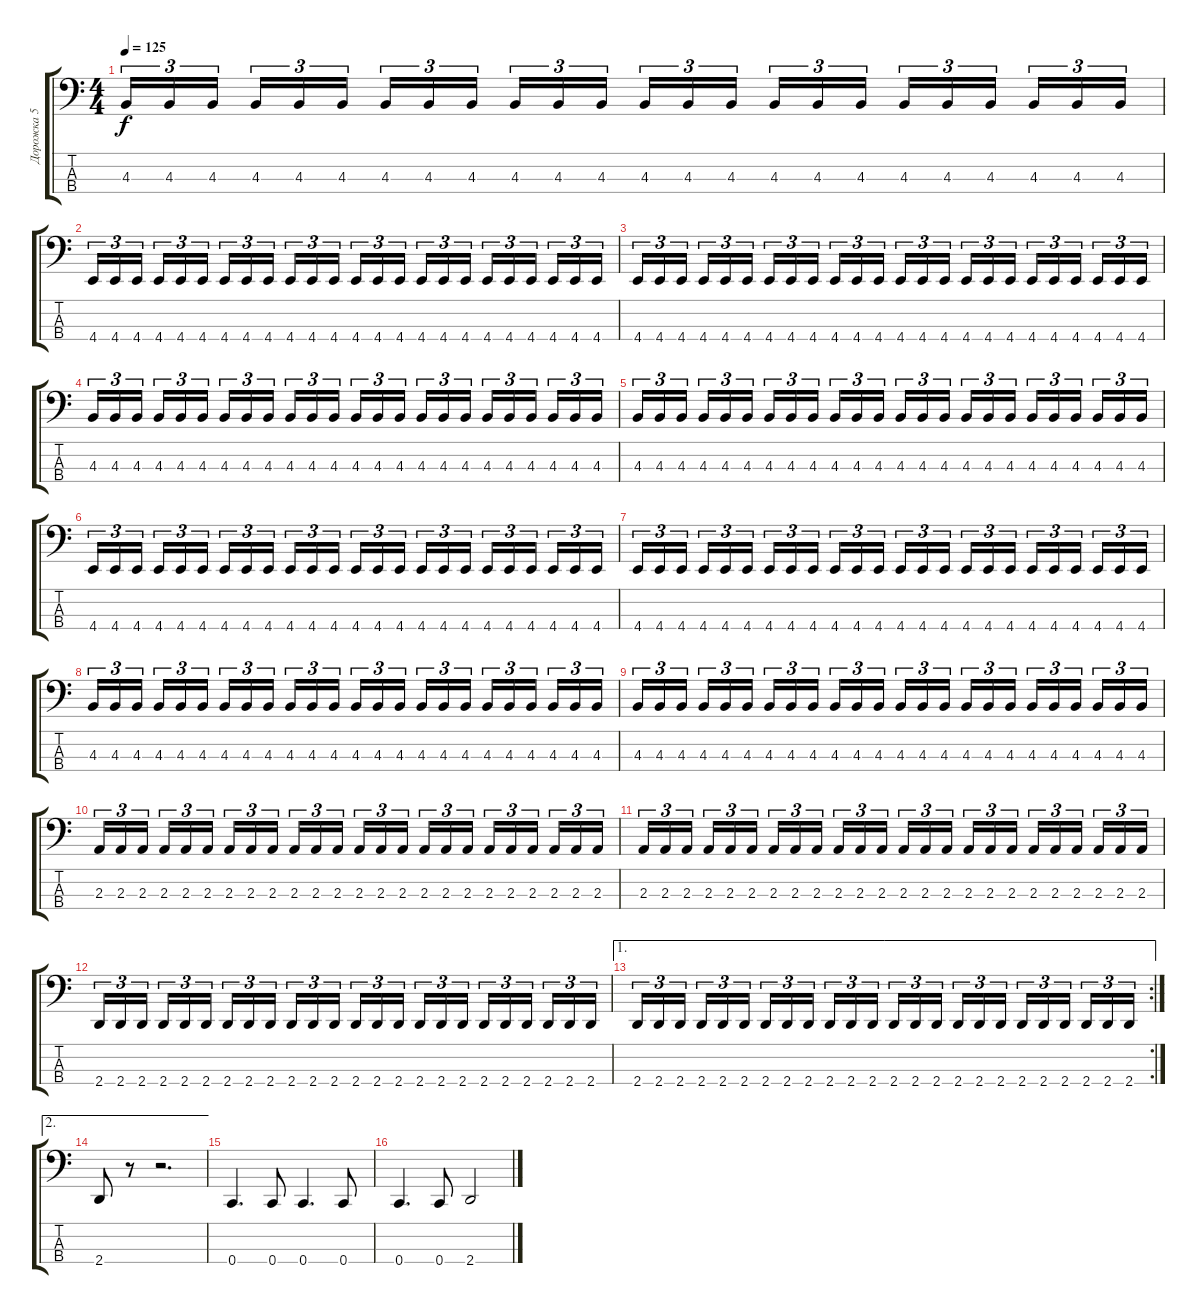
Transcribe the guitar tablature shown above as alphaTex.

\track ("Дорожка 5" "Дорожка 5") {instrument electricbassfinger}
\staff {score tabs}
\tuning (F2 C2 G1 C1) {hide}
\ts (4 4)
\tempo 125
\clef f4
\ks c
4.3.16{tu (3 2) dy f} 4.3.16{tu (3 2)} 4.3.16{tu (3 2) beam splitsecondary} 4.3.16{tu (3 2)} 4.3.16{tu (3 2)} 4.3.16{tu (3 2)} 4.3.16{tu (3 2)} 4.3.16{tu (3 2)} 4.3.16{tu (3 2) beam splitsecondary} 4.3.16{tu (3 2)} 4.3.16{tu (3 2)} 4.3.16{tu (3 2)} 4.3.16{tu (3 2)} 4.3.16{tu (3 2)} 4.3.16{tu (3 2) beam splitsecondary} 4.3.16{tu (3 2)} 4.3.16{tu (3 2)} 4.3.16{tu (3 2)} 4.3.16{tu (3 2)} 4.3.16{tu (3 2)} 4.3.16{tu (3 2) beam splitsecondary} 4.3.16{tu (3 2)} 4.3.16{tu (3 2)} 4.3.16{tu (3 2)} |
4.4.16{tu (3 2)} 4.4.16{tu (3 2)} 4.4.16{tu (3 2) beam splitsecondary} 4.4.16{tu (3 2)} 4.4.16{tu (3 2)} 4.4.16{tu (3 2)} 4.4.16{tu (3 2)} 4.4.16{tu (3 2)} 4.4.16{tu (3 2) beam splitsecondary} 4.4.16{tu (3 2)} 4.4.16{tu (3 2)} 4.4.16{tu (3 2)} 4.4.16{tu (3 2)} 4.4.16{tu (3 2)} 4.4.16{tu (3 2) beam splitsecondary} 4.4.16{tu (3 2)} 4.4.16{tu (3 2)} 4.4.16{tu (3 2)} 4.4.16{tu (3 2)} 4.4.16{tu (3 2)} 4.4.16{tu (3 2) beam splitsecondary} 4.4.16{tu (3 2)} 4.4.16{tu (3 2)} 4.4.16{tu (3 2)} |
4.4.16{tu (3 2)} 4.4.16{tu (3 2)} 4.4.16{tu (3 2) beam splitsecondary} 4.4.16{tu (3 2)} 4.4.16{tu (3 2)} 4.4.16{tu (3 2)} 4.4.16{tu (3 2)} 4.4.16{tu (3 2)} 4.4.16{tu (3 2) beam splitsecondary} 4.4.16{tu (3 2)} 4.4.16{tu (3 2)} 4.4.16{tu (3 2)} 4.4.16{tu (3 2)} 4.4.16{tu (3 2)} 4.4.16{tu (3 2) beam splitsecondary} 4.4.16{tu (3 2)} 4.4.16{tu (3 2)} 4.4.16{tu (3 2)} 4.4.16{tu (3 2)} 4.4.16{tu (3 2)} 4.4.16{tu (3 2) beam splitsecondary} 4.4.16{tu (3 2)} 4.4.16{tu (3 2)} 4.4.16{tu (3 2)} |
4.3.16{tu (3 2)} 4.3.16{tu (3 2)} 4.3.16{tu (3 2) beam splitsecondary} 4.3.16{tu (3 2)} 4.3.16{tu (3 2)} 4.3.16{tu (3 2)} 4.3.16{tu (3 2)} 4.3.16{tu (3 2)} 4.3.16{tu (3 2) beam splitsecondary} 4.3.16{tu (3 2)} 4.3.16{tu (3 2)} 4.3.16{tu (3 2)} 4.3.16{tu (3 2)} 4.3.16{tu (3 2)} 4.3.16{tu (3 2) beam splitsecondary} 4.3.16{tu (3 2)} 4.3.16{tu (3 2)} 4.3.16{tu (3 2)} 4.3.16{tu (3 2)} 4.3.16{tu (3 2)} 4.3.16{tu (3 2) beam splitsecondary} 4.3.16{tu (3 2)} 4.3.16{tu (3 2)} 4.3.16{tu (3 2)} |
4.3.16{tu (3 2)} 4.3.16{tu (3 2)} 4.3.16{tu (3 2) beam splitsecondary} 4.3.16{tu (3 2)} 4.3.16{tu (3 2)} 4.3.16{tu (3 2)} 4.3.16{tu (3 2)} 4.3.16{tu (3 2)} 4.3.16{tu (3 2) beam splitsecondary} 4.3.16{tu (3 2)} 4.3.16{tu (3 2)} 4.3.16{tu (3 2)} 4.3.16{tu (3 2)} 4.3.16{tu (3 2)} 4.3.16{tu (3 2) beam splitsecondary} 4.3.16{tu (3 2)} 4.3.16{tu (3 2)} 4.3.16{tu (3 2)} 4.3.16{tu (3 2)} 4.3.16{tu (3 2)} 4.3.16{tu (3 2) beam splitsecondary} 4.3.16{tu (3 2)} 4.3.16{tu (3 2)} 4.3.16{tu (3 2)} |
4.4.16{tu (3 2)} 4.4.16{tu (3 2)} 4.4.16{tu (3 2) beam splitsecondary} 4.4.16{tu (3 2)} 4.4.16{tu (3 2)} 4.4.16{tu (3 2)} 4.4.16{tu (3 2)} 4.4.16{tu (3 2)} 4.4.16{tu (3 2) beam splitsecondary} 4.4.16{tu (3 2)} 4.4.16{tu (3 2)} 4.4.16{tu (3 2)} 4.4.16{tu (3 2)} 4.4.16{tu (3 2)} 4.4.16{tu (3 2) beam splitsecondary} 4.4.16{tu (3 2)} 4.4.16{tu (3 2)} 4.4.16{tu (3 2)} 4.4.16{tu (3 2)} 4.4.16{tu (3 2)} 4.4.16{tu (3 2) beam splitsecondary} 4.4.16{tu (3 2)} 4.4.16{tu (3 2)} 4.4.16{tu (3 2)} |
4.4.16{tu (3 2)} 4.4.16{tu (3 2)} 4.4.16{tu (3 2) beam splitsecondary} 4.4.16{tu (3 2)} 4.4.16{tu (3 2)} 4.4.16{tu (3 2)} 4.4.16{tu (3 2)} 4.4.16{tu (3 2)} 4.4.16{tu (3 2) beam splitsecondary} 4.4.16{tu (3 2)} 4.4.16{tu (3 2)} 4.4.16{tu (3 2)} 4.4.16{tu (3 2)} 4.4.16{tu (3 2)} 4.4.16{tu (3 2) beam splitsecondary} 4.4.16{tu (3 2)} 4.4.16{tu (3 2)} 4.4.16{tu (3 2)} 4.4.16{tu (3 2)} 4.4.16{tu (3 2)} 4.4.16{tu (3 2) beam splitsecondary} 4.4.16{tu (3 2)} 4.4.16{tu (3 2)} 4.4.16{tu (3 2)} |
4.3.16{tu (3 2)} 4.3.16{tu (3 2)} 4.3.16{tu (3 2) beam splitsecondary} 4.3.16{tu (3 2)} 4.3.16{tu (3 2)} 4.3.16{tu (3 2)} 4.3.16{tu (3 2)} 4.3.16{tu (3 2)} 4.3.16{tu (3 2) beam splitsecondary} 4.3.16{tu (3 2)} 4.3.16{tu (3 2)} 4.3.16{tu (3 2)} 4.3.16{tu (3 2)} 4.3.16{tu (3 2)} 4.3.16{tu (3 2) beam splitsecondary} 4.3.16{tu (3 2)} 4.3.16{tu (3 2)} 4.3.16{tu (3 2)} 4.3.16{tu (3 2)} 4.3.16{tu (3 2)} 4.3.16{tu (3 2) beam splitsecondary} 4.3.16{tu (3 2)} 4.3.16{tu (3 2)} 4.3.16{tu (3 2)} |
4.3.16{tu (3 2)} 4.3.16{tu (3 2)} 4.3.16{tu (3 2) beam splitsecondary} 4.3.16{tu (3 2)} 4.3.16{tu (3 2)} 4.3.16{tu (3 2)} 4.3.16{tu (3 2)} 4.3.16{tu (3 2)} 4.3.16{tu (3 2) beam splitsecondary} 4.3.16{tu (3 2)} 4.3.16{tu (3 2)} 4.3.16{tu (3 2)} 4.3.16{tu (3 2)} 4.3.16{tu (3 2)} 4.3.16{tu (3 2) beam splitsecondary} 4.3.16{tu (3 2)} 4.3.16{tu (3 2)} 4.3.16{tu (3 2)} 4.3.16{tu (3 2)} 4.3.16{tu (3 2)} 4.3.16{tu (3 2) beam splitsecondary} 4.3.16{tu (3 2)} 4.3.16{tu (3 2)} 4.3.16{tu (3 2)} |
2.3.16{tu (3 2)} 2.3.16{tu (3 2)} 2.3.16{tu (3 2) beam splitsecondary} 2.3.16{tu (3 2)} 2.3.16{tu (3 2)} 2.3.16{tu (3 2)} 2.3.16{tu (3 2)} 2.3.16{tu (3 2)} 2.3.16{tu (3 2) beam splitsecondary} 2.3.16{tu (3 2)} 2.3.16{tu (3 2)} 2.3.16{tu (3 2)} 2.3.16{tu (3 2)} 2.3.16{tu (3 2)} 2.3.16{tu (3 2) beam splitsecondary} 2.3.16{tu (3 2)} 2.3.16{tu (3 2)} 2.3.16{tu (3 2)} 2.3.16{tu (3 2)} 2.3.16{tu (3 2)} 2.3.16{tu (3 2) beam splitsecondary} 2.3.16{tu (3 2)} 2.3.16{tu (3 2)} 2.3.16{tu (3 2)} |
2.3.16{tu (3 2)} 2.3.16{tu (3 2)} 2.3.16{tu (3 2) beam splitsecondary} 2.3.16{tu (3 2)} 2.3.16{tu (3 2)} 2.3.16{tu (3 2)} 2.3.16{tu (3 2)} 2.3.16{tu (3 2)} 2.3.16{tu (3 2) beam splitsecondary} 2.3.16{tu (3 2)} 2.3.16{tu (3 2)} 2.3.16{tu (3 2)} 2.3.16{tu (3 2)} 2.3.16{tu (3 2)} 2.3.16{tu (3 2) beam splitsecondary} 2.3.16{tu (3 2)} 2.3.16{tu (3 2)} 2.3.16{tu (3 2)} 2.3.16{tu (3 2)} 2.3.16{tu (3 2)} 2.3.16{tu (3 2) beam splitsecondary} 2.3.16{tu (3 2)} 2.3.16{tu (3 2)} 2.3.16{tu (3 2)} |
2.4.16{tu (3 2)} 2.4.16{tu (3 2)} 2.4.16{tu (3 2) beam splitsecondary} 2.4.16{tu (3 2)} 2.4.16{tu (3 2)} 2.4.16{tu (3 2)} 2.4.16{tu (3 2)} 2.4.16{tu (3 2)} 2.4.16{tu (3 2) beam splitsecondary} 2.4.16{tu (3 2)} 2.4.16{tu (3 2)} 2.4.16{tu (3 2)} 2.4.16{tu (3 2)} 2.4.16{tu (3 2)} 2.4.16{tu (3 2) beam splitsecondary} 2.4.16{tu (3 2)} 2.4.16{tu (3 2)} 2.4.16{tu (3 2)} 2.4.16{tu (3 2)} 2.4.16{tu (3 2)} 2.4.16{tu (3 2) beam splitsecondary} 2.4.16{tu (3 2)} 2.4.16{tu (3 2)} 2.4.16{tu (3 2)} |
\ae 1
\rc 2
2.4.16{tu (3 2)} 2.4.16{tu (3 2)} 2.4.16{tu (3 2) beam splitsecondary} 2.4.16{tu (3 2)} 2.4.16{tu (3 2)} 2.4.16{tu (3 2)} 2.4.16{tu (3 2)} 2.4.16{tu (3 2)} 2.4.16{tu (3 2) beam splitsecondary} 2.4.16{tu (3 2)} 2.4.16{tu (3 2)} 2.4.16{tu (3 2)} 2.4.16{tu (3 2)} 2.4.16{tu (3 2)} 2.4.16{tu (3 2) beam splitsecondary} 2.4.16{tu (3 2)} 2.4.16{tu (3 2)} 2.4.16{tu (3 2)} 2.4.16{tu (3 2)} 2.4.16{tu (3 2)} 2.4.16{tu (3 2) beam splitsecondary} 2.4.16{tu (3 2)} 2.4.16{tu (3 2)} 2.4.16{tu (3 2)} |
\ae 2
2.4.8 r.8 r.2{d} |
0.4.4{d} 0.4.8 0.4.4{d} 0.4.8 |
0.4.4{d} 0.4.8 2.4.2
